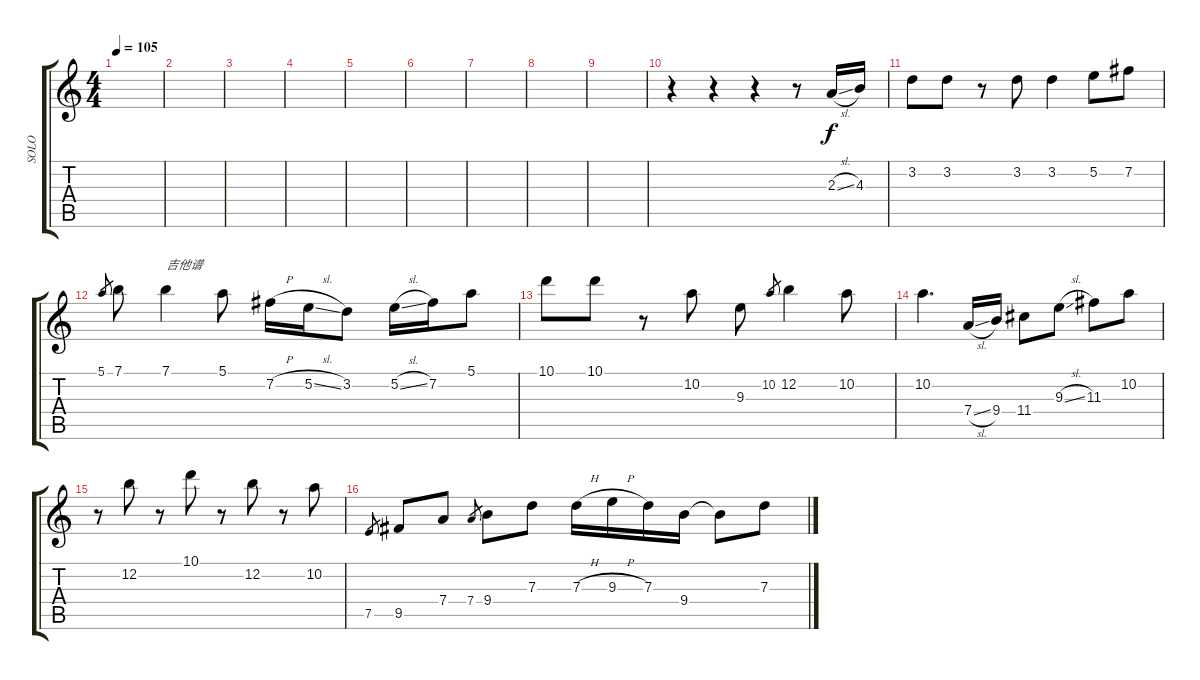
\track ("SOLO" "SOLO") {instrument acousticguitarsteel}
\staff {score tabs}
\tuning (E4 B3 G3 D3 A2 E2) {hide}
\ts (4 4)
\tempo 105
\clef g2
\ks c
|
|
|
|
|
|
|
|
|
r.4 r.4 r.4 r.8 2.3{sl}.16 4.3.16 |
3.2.8 3.2.8 r.8 3.2.8 3.2.4 5.2.8 7.2.8 |
5.1.8{gr} 7.1.8 7.1.4{txt "吉他谱"} 5.1.8 7.2{h}.16 5.2{sl}.16 3.2.8 5.2{sl}.16 7.2.16 5.1.8 |
10.1.8 10.1.8 r.8 10.2.8 9.3.8 10.2.8{gr} 12.2.4 10.2.8 |
10.2.4{d} 7.4{sl}.16 9.4.16 11.4.8 9.3{sl}.8 11.3.8 10.2.8 |
r.8 12.2.8 r.8 10.1.8 r.8 12.2.8 r.8 10.2.8 |
7.5.8{gr} 9.5.8 7.4.8 7.4.8{gr} 9.4.8 7.3.8 7.3{h}.16 9.3{h}.16 7.3.16 9.4.16 9.4{t}.8 7.3.8
